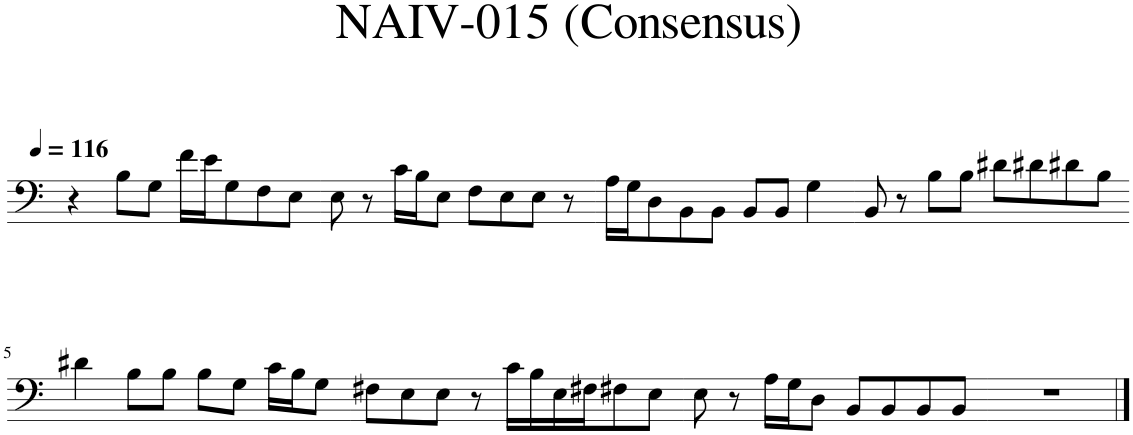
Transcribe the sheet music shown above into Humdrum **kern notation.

**kern
*part1
*staff1
*I"Piano
*I'Pno.
*clefF4
*k[]
=1
4r
8B\L
8G\J
16f\LL
16e\J
8G\
8F\
8E\J
=2
8E\
8r
16c\LL
16B\J
8E\J
8F\L
8E\
8E\J
8r
=3
16A\LL
16G\J
8D\
8BB\
8BB\J
8BB/L
8BB/J
4G\
=4
8BB/
8r
8B\L
8B\J
8d#X\L
8d#X\
8d#X\
8B\J
!!LO:LB:g=z
=5
4d#X\
8B\L
8B\J
8B\L
8G\J
16c\LL
16B\J
8G\J
=6
8F#X\L
8E\
8E\J
8r
16c\LL
16B\
16E\
16F#X\J
8F#X\
8E\J
=7
8E\
8r
16A\LL
16G\J
8D\J
8BB/L
8BB/
8BB/
8BB/J
=8
1r
==
*-
